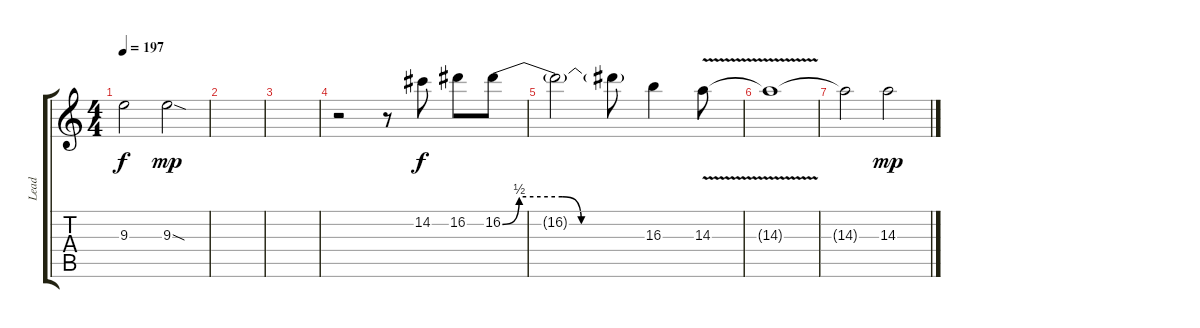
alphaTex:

\track ("Lead" "Lead") {instrument overdrivenguitar}
\staff {score tabs}
\tuning (E4 B3 G3 D3 A2 E2) {hide}
\ts (4 4)
\tempo 197
\clef g2
\ks c
9.3{t}.2{dy f} 9.3{sod}.2{dy mp} |
|
|
r.2 r.8 14.2.8{dy f} 16.2.8 16.2{be (custom 0 0 7 2 25 2 33 0 60 0)}.8 |
\section ("" "")
16.2{t}.2 16.2{t}.8 16.3.4 14.3{v}.8 |
14.3{t}.1 |
14.3{t}.2 14.3.2{dy mp}
